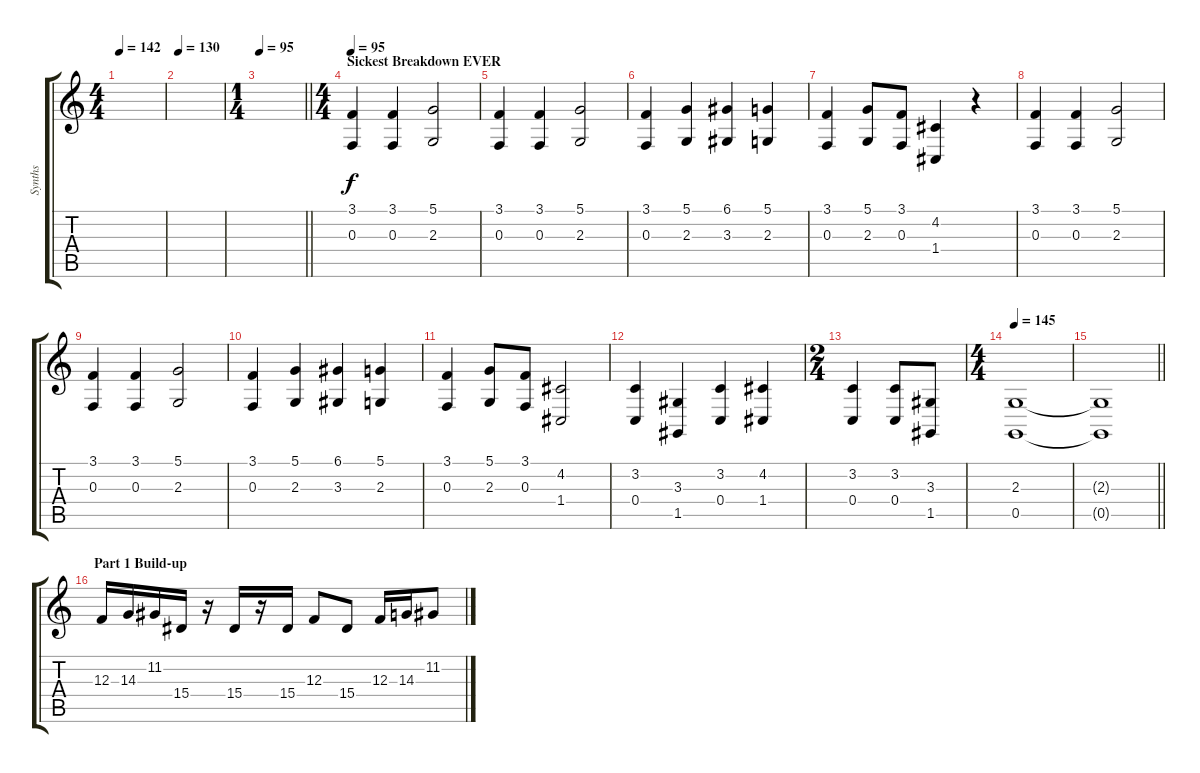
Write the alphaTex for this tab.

\track ("Synths" "Synths") {instrument koto}
\staff {score tabs}
\tuning (D4 A3 F3 C3 G2 C2) {hide}
\ts (4 4)
\tempo 142
\clef g2
\ks c
|
\tempo 130
|
\ts (1 4)
\tempo 95
\barLineRight lightlight
|
\ts (4 4)
\section ("" "Sickest Breakdown EVER")
\tempo 95
(3.1 0.3).4{instrument choiraahs} (3.1 0.3).4 (5.1 2.3).2 |
(3.1 0.3).4 (3.1 0.3).4 (5.1 2.3).2 |
(3.1 0.3).4 (5.1 2.3).4 (6.1 3.3).4 (5.1 2.3).4 |
(3.1 0.3).4 (5.1 2.3).8 (3.1 0.3).8 (4.2 1.4).4 r.4 |
(3.1 0.3).4 (3.1 0.3).4 (5.1 2.3).2 |
(3.1 0.3).4 (3.1 0.3).4 (5.1 2.3).2 |
(3.1 0.3).4 (5.1 2.3).4 (6.1 3.3).4 (5.1 2.3).4 |
(3.1 0.3).4 (5.1 2.3).8 (3.1 0.3).8 (4.2 1.4).2 |
(3.2 0.4).4 (3.3 1.5).4 (3.2 0.4).4 (4.2 1.4).4 |
\ts (2 4)
(3.2 0.4).4 (3.2 0.4).8 (3.3 1.5).8 |
\ts (4 4)
\tempo 142
\tempo 145
(2.3 0.5).1 |
\barLineRight lightlight
(2.3{t} 0.5{t}).1 |
\section ("" "Part 1 Build-up")
12.3.16{volume 4 instrument lead2sawtooth} 14.3.16{volume 11} 11.2.16 15.4.16 r.16 15.4.16 r.16 15.4.16 12.3.8 15.4.8 12.3.16 14.3.16 11.2.8
